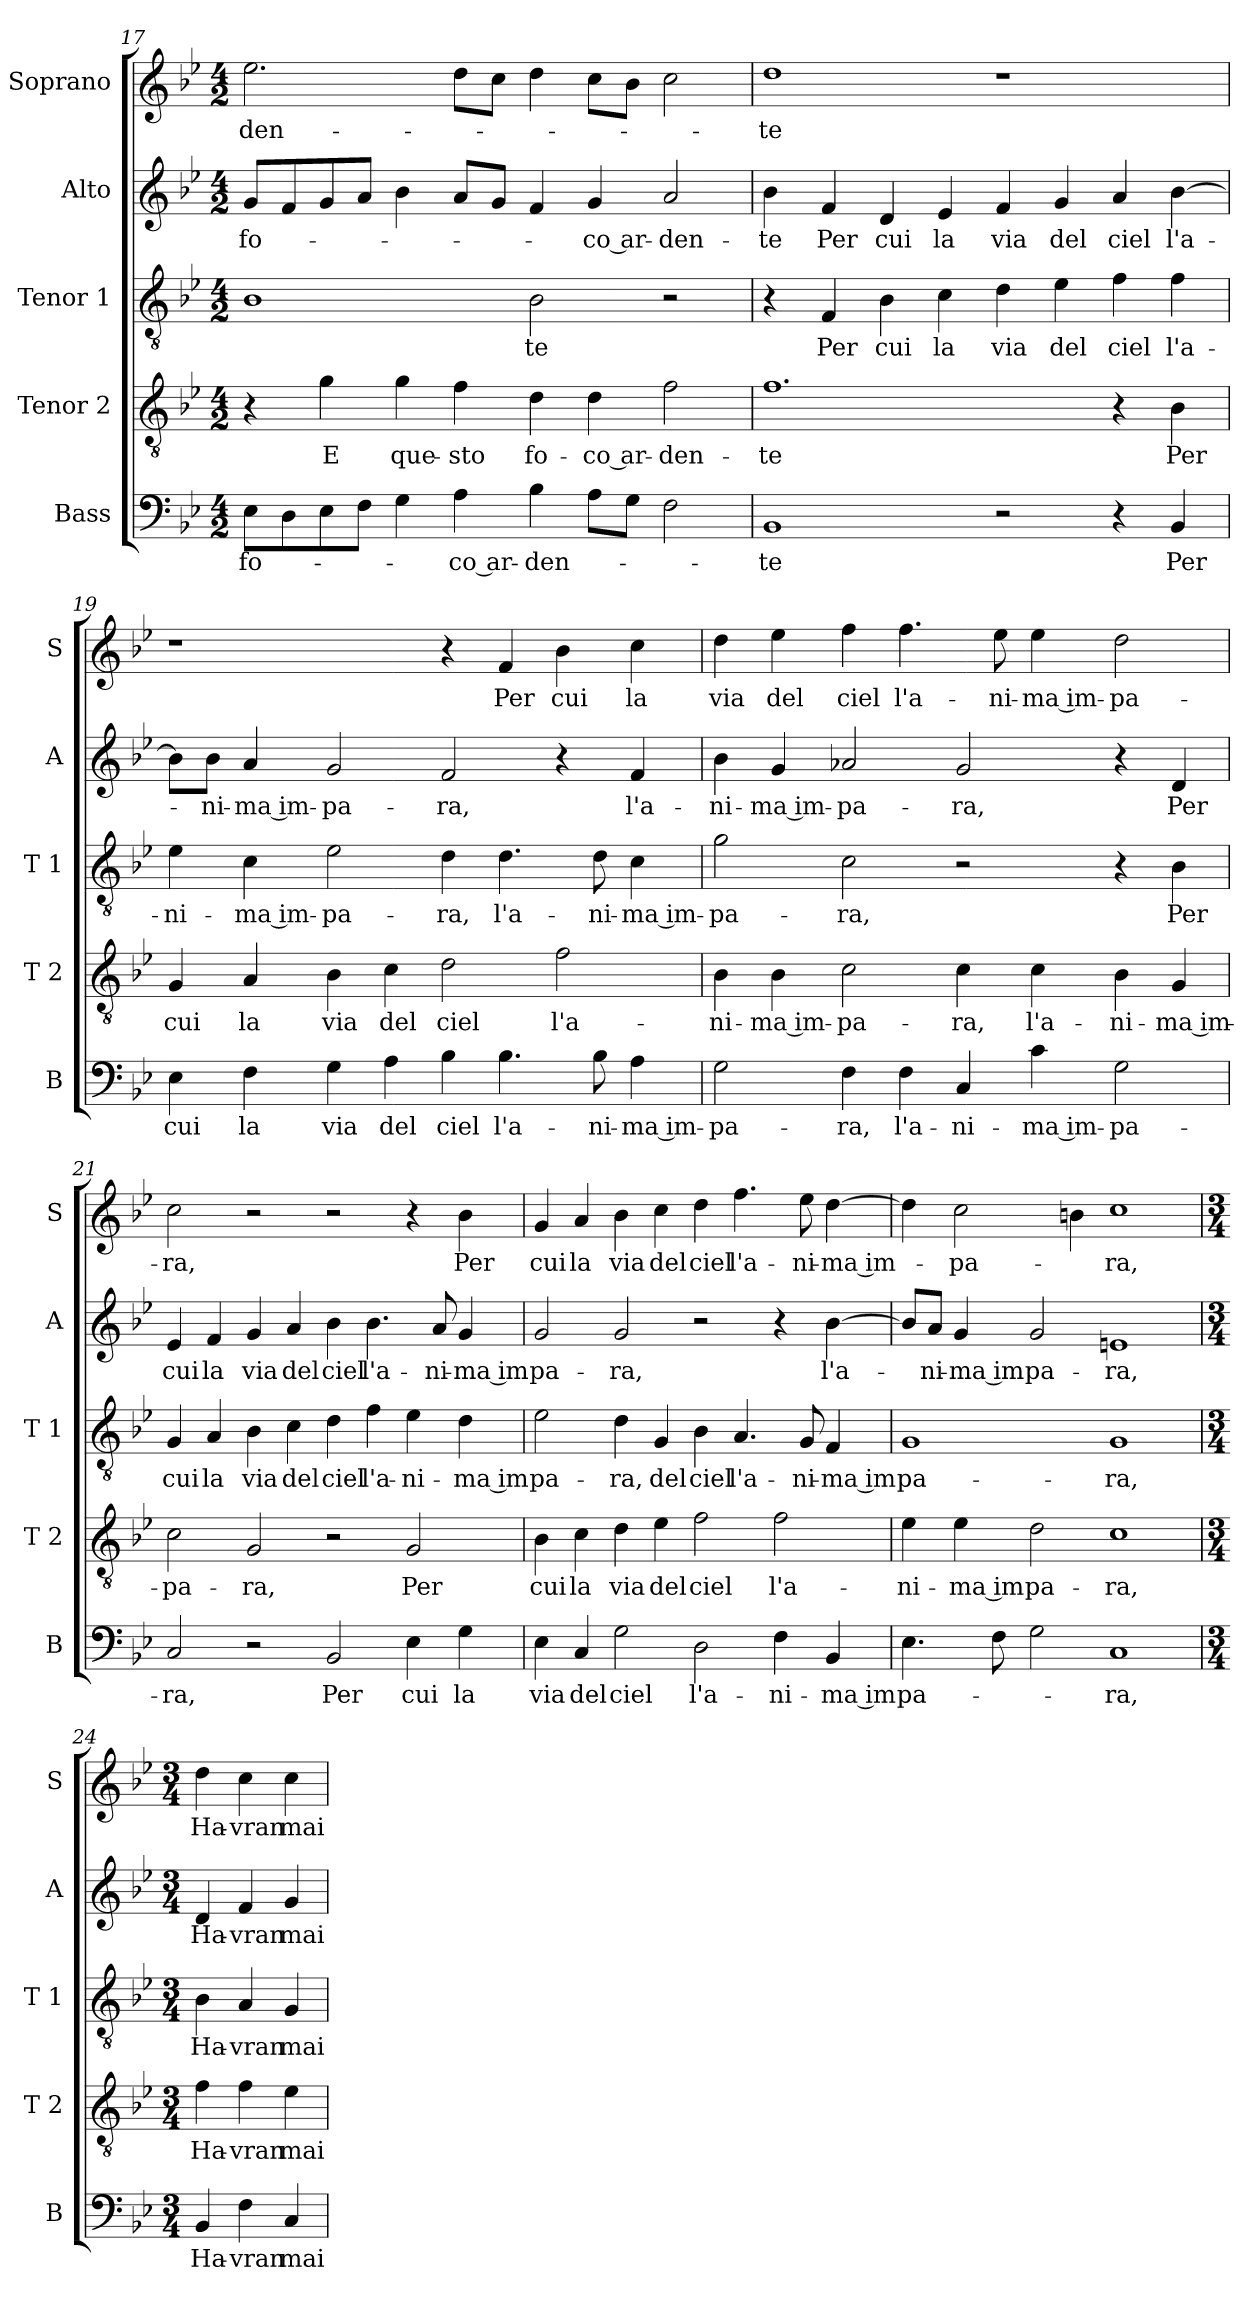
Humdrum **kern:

**kern	**text	**kern	**text	**kern	**text	**kern	**text	**kern	**text
*part5	*part5	*part4	*part4	*part3	*part3	*part2	*part2	*part1	*part1
*staff5	*staff5	*staff4	*staff4	*staff3	*staff3	*staff2	*staff2	*staff1	*staff1
*I"Bass	*	*I"Tenor 2	*	*I"Tenor 1	*	*I"Alto	*	*I"Soprano	*
*I'B	*	*I'T 2	*	*I'T 1	*	*I'A	*	*I'S	*
*clefF4	*	*clefGv2	*	*clefGv2	*	*clefG2	*	*clefG2	*
*k[b-e-]	*	*k[b-e-]	*	*k[b-e-]	*	*k[b-e-]	*	*k[b-e-]	*
*B-:	*	*B-:	*	*B-:	*	*B-:	*	*B-:	*
*M4/2	*	*M4/2	*	*M4/2	*	*M4/2	*	*M4/2	*
=17	=17	=17	=17	=17	=17	=17	=17	=17	=17
!	!LO:LY:b	!	!	!	!	!	!LO:LY:b	!	!LO:LY:b
8E-\L	fo-	4r	.	1B-	.	8g/L	fo-	2.ee-\	-den-
8D\	.	.	.	.	.	8f/	.	.	.
!	!	!	!LO:LY:b	!	!	!	!	!	!
8E-\	.	4g\	E	.	.	8g/	.	.	.
8F\J	.	.	.	.	.	8a/J	.	.	.
!	!	!	!LO:LY:b	!	!	!	!	!	!
4G\	.	4g\	que-	.	.	4b-\	.	.	.
!	!LO:LY:b	!	!LO:LY:b	!	!	!	!	!	!
4A\	-co ar-	4f\	-sto	.	.	8a/L	.	8dd\L	.
.	.	.	.	.	.	8g/J	.	8cc\J	.
!	!LO:LY:b	!	!LO:LY:b	!	!LO:LY:b	!	!	!	!
4B-\	-den-	4d\	fo-	2B-\	-te	4f/	.	4dd\	.
!	!	!	!LO:LY:b	!	!	!	!LO:LY:b	!	!
8A\L	.	4d\	-co ar-	.	.	4g/	-co ar-	8cc\L	.
8G\J	.	.	.	.	.	.	.	8b-\J	.
!	!	!	!LO:LY:b	!	!	!	!LO:LY:b	!	!
2F\	.	2f\	-den-	2r	.	2a/	-den-	2cc\	.
=18	=18	=18	=18	=18	=18	=18	=18	=18	=18
!	!LO:LY:b	!	!LO:LY:b	!	!	!	!LO:LY:b	!	!LO:LY:b
1BB-	-te	1.f	-te	4r	.	4b-\	-te	1dd	-te
!	!	!	!	!	!LO:LY:b	!	!LO:LY:b	!	!
.	.	.	.	4F/	Per	4f/	Per	.	.
!	!	!	!	!	!LO:LY:b	!	!LO:LY:b	!	!
.	.	.	.	4B-\	cui	4d/	cui	.	.
!	!	!	!	!	!LO:LY:b	!	!LO:LY:b	!	!
.	.	.	.	4c\	la	4e-/	la	.	.
!	!	!	!	!	!LO:LY:b	!	!LO:LY:b	!	!
2r	.	.	.	4d\	via	4f/	via	1r	.
!	!	!	!	!	!LO:LY:b	!	!LO:LY:b	!	!
.	.	.	.	4e-\	del	4g/	del	.	.
!	!	!	!	!	!LO:LY:b	!	!LO:LY:b	!	!
4r	.	4r	.	4f\	ciel	4a/	ciel	.	.
!	!LO:LY:b	!	!LO:LY:b	!	!LO:LY:b	!	!LO:LY:b	!	!
4BB-/	Per	4B-\	Per	4f\	l'a-	[4b-\	l'a-	.	.
!!LO:LB:g=z
=19	=19	=19	=19	=19	=19	=19	=19	=19	=19
!	!LO:LY:b	!	!LO:LY:b	!	!LO:LY:b	!	!	!	!
4E-\	cui	4G/	cui	4e-\	-ni-	8b-\L]	.	1r	.
!	!	!	!	!	!	!	!LO:LY:b	!	!
.	.	.	.	.	.	8b-\J	-ni-	.	.
!	!LO:LY:b	!	!LO:LY:b	!	!LO:LY:b	!	!LO:LY:b	!	!
4F\	la	4A/	la	4c\	-ma im-	4a/	-ma im-	.	.
!	!LO:LY:b	!	!LO:LY:b	!	!LO:LY:b	!	!LO:LY:b	!	!
4G\	via	4B-\	via	2e-\	-pa-	2g/	-pa-	.	.
!	!LO:LY:b	!	!LO:LY:b	!	!	!	!	!	!
4A\	del	4c\	del	.	.	.	.	.	.
!	!LO:LY:b	!	!LO:LY:b	!	!LO:LY:b	!	!LO:LY:b	!	!
4B-\	ciel	2d\	ciel	4d\	-ra,	2f/	-ra,	4r	.
!	!LO:LY:b	!	!	!	!LO:LY:b	!	!	!	!LO:LY:b
4.B-\	l'a-	.	.	4.d\	l'a-	.	.	4f/	Per
!	!	!	!LO:LY:b	!	!	!	!	!	!LO:LY:b
.	.	2f\	l'a-	.	.	4r	.	4b-\	cui
!	!LO:LY:b	!	!	!	!LO:LY:b	!	!	!	!
8B-\	-ni-	.	.	8d\	-ni-	.	.	.	.
!	!LO:LY:b	!	!	!	!LO:LY:b	!	!LO:LY:b	!	!LO:LY:b
4A\	-ma im-	.	.	4c\	-ma im-	4f/	l'a-	4cc\	la
=20	=20	=20	=20	=20	=20	=20	=20	=20	=20
!	!LO:LY:b	!	!LO:LY:b	!	!LO:LY:b	!	!LO:LY:b	!	!LO:LY:b
2G\	-pa-	4B-\	-ni-	2g\	-pa-	4b-\	-ni-	4dd\	via
!	!	!	!LO:LY:b	!	!	!	!LO:LY:b	!	!LO:LY:b
.	.	4B-\	-ma im-	.	.	4g/	-ma im-	4ee-\	del
!	!LO:LY:b	!	!LO:LY:b	!	!LO:LY:b	!	!LO:LY:b	!	!LO:LY:b
4F\	-ra,	2c\	-pa-	2c\	-ra,	2a-X/	-pa-	4ff\	ciel
!	!LO:LY:b	!	!	!	!	!	!	!	!LO:LY:b
4F\	l'a-	.	.	.	.	.	.	4.ff\	l'a-
!	!LO:LY:b	!	!LO:LY:b	!	!	!	!LO:LY:b	!	!
4C/	-ni-	4c\	-ra,	2r	.	2g/	-ra,	.	.
!	!	!	!	!	!	!	!	!	!LO:LY:b
.	.	.	.	.	.	.	.	8ee-\	-ni-
!	!LO:LY:b	!	!LO:LY:b	!	!	!	!	!	!LO:LY:b
4c\	-ma im-	4c\	l'a-	.	.	.	.	4ee-\	-ma im-
!	!LO:LY:b	!	!LO:LY:b	!	!	!	!	!	!LO:LY:b
2G\	-pa-	4B-\	-ni-	4r	.	4r	.	2dd\	-pa-
!	!	!	!LO:LY:b	!	!LO:LY:b	!	!LO:LY:b	!	!
.	.	4G/	-ma im-	4B-\	Per	4d/	Per	.	.
=21	=21	=21	=21	=21	=21	=21	=21	=21	=21
!	!LO:LY:b	!	!LO:LY:b	!	!LO:LY:b	!	!LO:LY:b	!	!LO:LY:b
2C/	-ra,	2c\	-pa-	4G/	cui	4e-/	cui	2cc\	-ra,
!	!	!	!	!	!LO:LY:b	!	!LO:LY:b	!	!
.	.	.	.	4A/	la	4f/	la	.	.
!	!	!	!LO:LY:b	!	!LO:LY:b	!	!LO:LY:b	!	!
2r	.	2G/	-ra,	4B-\	via	4g/	via	2r	.
!	!	!	!	!	!LO:LY:b	!	!LO:LY:b	!	!
.	.	.	.	4c\	del	4a/	del	.	.
!	!LO:LY:b	!	!	!	!LO:LY:b	!	!LO:LY:b	!	!
2BB-/	Per	2r	.	4d\	ciel	4b-\	ciel	2r	.
!	!	!	!	!	!LO:LY:b	!	!LO:LY:b	!	!
.	.	.	.	4f\	l'a-	4.b-\	l'a-	.	.
!	!LO:LY:b	!	!LO:LY:b	!	!LO:LY:b	!	!	!	!
4E-\	cui	2G/	Per	4e-\	-ni-	.	.	4r	.
!	!	!	!	!	!	!	!LO:LY:b	!	!
.	.	.	.	.	.	8a/	-ni-	.	.
!	!LO:LY:b	!	!	!	!LO:LY:b	!	!LO:LY:b	!	!LO:LY:b
4G\	la	.	.	4d\	-ma im-	4g/	-ma im-	4b-\	Per
!!LO:LB:g=z
=22	=22	=22	=22	=22	=22	=22	=22	=22	=22
!	!LO:LY:b	!	!LO:LY:b	!	!LO:LY:b	!	!LO:LY:b	!	!LO:LY:b
4E-\	via	4B-\	cui	2e-\	-pa-	2g/	-pa-	4g/	cui
!	!LO:LY:b	!	!LO:LY:b	!	!	!	!	!	!LO:LY:b
4C/	del	4c\	la	.	.	.	.	4a/	la
!	!LO:LY:b	!	!LO:LY:b	!	!LO:LY:b	!	!LO:LY:b	!	!LO:LY:b
2G\	ciel	4d\	via	4d\	-ra,	2g/	-ra,	4b-\	via
!	!	!	!LO:LY:b	!	!LO:LY:b	!	!	!	!LO:LY:b
.	.	4e-\	del	4G/	del	.	.	4cc\	del
!	!LO:LY:b	!	!LO:LY:b	!	!LO:LY:b	!	!	!	!LO:LY:b
2D\	l'a-	2f\	ciel	4B-\	ciel	2r	.	4dd\	ciel
!	!	!	!	!	!LO:LY:b	!	!	!	!LO:LY:b
.	.	.	.	4.A/	l'a-	.	.	4.ff\	l'a-
!	!LO:LY:b	!	!LO:LY:b	!	!	!	!	!	!
4F\	-ni-	2f\	l'a-	.	.	4r	.	.	.
!	!	!	!	!	!LO:LY:b	!	!	!	!LO:LY:b
.	.	.	.	8G/	-ni-	.	.	8ee-\	-ni-
!	!LO:LY:b	!	!	!	!LO:LY:b	!	!LO:LY:b	!	!LO:LY:b
4BB-/	-ma im-	.	.	4F/	-ma im-	[4b-\	l'a-	[4dd\	-ma im-
=23	=23	=23	=23	=23	=23	=23	=23	=23	=23
!	!LO:LY:b	!	!LO:LY:b	!	!LO:LY:b	!	!	!	!
4.E-\	-pa-	4e-\	-ni-	1G	-pa-	8b-/L]	.	4dd\]	.
!	!	!	!	!	!	!	!LO:LY:b	!	!
.	.	.	.	.	.	8a/J	-ni-	.	.
!	!	!	!LO:LY:b	!	!	!	!LO:LY:b	!	!LO:LY:b
.	.	4e-\	-ma im-	.	.	4g/	-ma im-	2cc\	-pa-
8F\	.	.	.	.	.	.	.	.	.
!	!	!	!LO:LY:b	!	!	!	!LO:LY:b	!	!
2G\	.	2d\	-pa-	.	.	2g/	-pa-	.	.
.	.	.	.	.	.	.	.	4bn\	.
!	!LO:LY:b	!	!LO:LY:b	!	!LO:LY:b	!	!LO:LY:b	!	!LO:LY:b
1C	-ra,	1c	-ra,	1G	-ra,	1en	-ra,	1cc	-ra,
=24	=24	=24	=24	=24	=24	=24	=24	=24	=24
*M3/4	*	*M3/4	*	*M3/4	*	*M3/4	*	*M3/4	*
!	!LO:LY:b	!	!LO:LY:b	!	!LO:LY:b	!	!LO:LY:b	!	!LO:LY:b
4BB-/	Ha-	4f\	Ha-	4B-\	Ha-	4d/	Ha-	4dd\	Ha-
!	!LO:LY:b	!	!LO:LY:b	!	!LO:LY:b	!	!LO:LY:b	!	!LO:LY:b
4F\	-vran	4f\	-vran	4A/	-vran	4f/	-vran	4cc\	-vran
!	!LO:LY:b	!	!LO:LY:b	!	!LO:LY:b	!	!LO:LY:b	!	!LO:LY:b
4C/	mai	4e-\	mai	4G/	mai	4g/	mai	4cc\	mai
=	=	=	=	=	=	=	=	=	=
*-	*-	*-	*-	*-	*-	*-	*-	*-	*-
